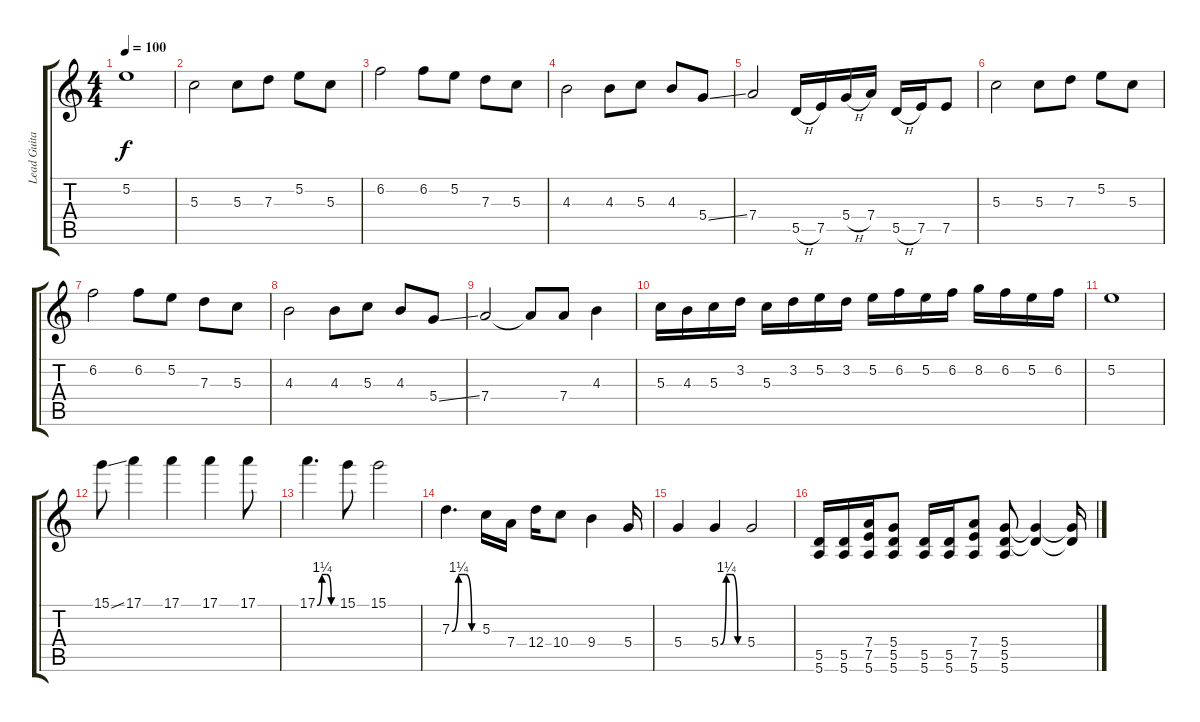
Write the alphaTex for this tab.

\track ("Lead Guitar 1" "Lead Guita") {instrument distortionguitar}
\staff {score tabs}
\tuning (E4 B3 G3 D3 A2 E2) {hide}
\ts (4 4)
\tempo 100
\clef g2
\ks c
5.2.1{dy f} |
5.3.2 5.3.8 7.3.8 5.2.8 5.3.8 |
6.2.2 6.2.8 5.2.8 7.3.8 5.3.8 |
4.3.2 4.3.8 5.3.8 4.3.8 5.4{ss}.8 |
7.4.2 5.5{h}.16 7.5.16 5.4{h}.16 7.4.16 5.5{h}.16 7.5.16 7.5.8 |
5.3.2 5.3.8 7.3.8 5.2.8 5.3.8 |
6.2.2 6.2.8 5.2.8 7.3.8 5.3.8 |
4.3.2 4.3.8 5.3.8 4.3.8 5.4{ss}.8 |
7.4.2 7.4{t}.8 7.4.8 4.3.4 |
5.3.16 4.3.16 5.3.16 3.2.16 5.3.16 3.2.16 5.2.16 3.2.16 5.2.16 6.2.16 5.2.16 6.2.16 8.2.16 6.2.16 5.2.16 6.2.16 |
5.2.1 |
15.1{ss}.8{volume 15} 17.1.4 17.1.4 17.1.4 17.1.8 |
17.1{be (custom 0 0 15 5 30 5 45 0 60 0)}.4{d} 15.1.8 15.1.2 |
7.3{be (custom 0 0 15 5 30 5 45 0 60 0)}.4{d} 5.3.16 7.4.16 12.4.16 10.4.8 9.4.4 5.4.16 |
5.4.4 5.4{be (custom 0 0 15 5 30 5 45 0 60 0)}.4 5.4.2 |
(5.5 5.6).16 (5.5 5.6).16 (7.4 7.5 5.6).16 (5.4 5.5 5.6).8 (5.5 5.6).16 (5.5 5.6).16 (7.4 7.5 5.6).8 (5.4 5.5 5.6).8 (5.4{t} 5.5{t}).4 (5.4{t} 5.5{t}).16
